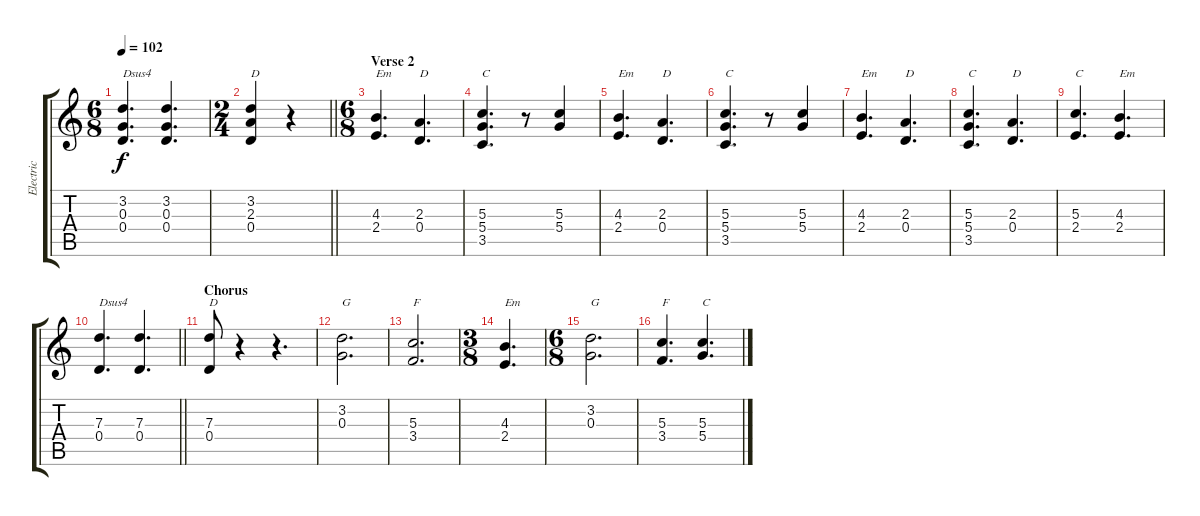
\track ("Electric" "Electric") {instrument overdrivenguitar}
\staff {score tabs}
\tuning (E4 B3 G3 D3 A2 E2) {hide}
\ts (6 8)
\tempo 102
\clef g2
\ks c
(3.2 0.3 0.4).4{d txt "Dsus4" dy f} (3.2 0.3 0.4).4{d} |
\ts (2 4)
\barLineRight lightlight
(3.2 2.3 0.4).4{txt "D"} r.4 |
\ts (6 8)
\section ("" "Verse 2")
(4.3 2.4).4{d txt "Em"} (2.3 0.4).4{d txt "D"} |
(5.3 5.4 3.5).4{d txt "C"} r.8 (5.3 5.4).4 |
(4.3 2.4).4{d txt "Em"} (2.3 0.4).4{d txt "D"} |
(5.3 5.4 3.5).4{d txt "C"} r.8 (5.3 5.4).4 |
(4.3 2.4).4{d txt "Em"} (2.3 0.4).4{d txt "D"} |
(5.3 5.4 3.5).4{d txt "C"} (2.3 0.4).4{d txt "D"} |
(5.3 2.4).4{d txt "C"} (4.3 2.4).4{d txt "Em"} |
\barLineRight lightlight
(7.3 0.4).4{d txt "Dsus4"} (7.3 0.4).4{d} |
\section ("" "Chorus")
(7.3 0.4).8{txt "D"} r.4 r.4{d} |
(3.2 0.3).2{d txt "G"} |
(5.3 3.4).2{d txt "F"} |
\ts (3 8)
(4.3 2.4).4{d txt "Em"} |
\ts (6 8)
(3.2 0.3).2{d txt "G"} |
(5.3 3.4).4{d txt "F"} (5.3 5.4).4{d txt "C"}
